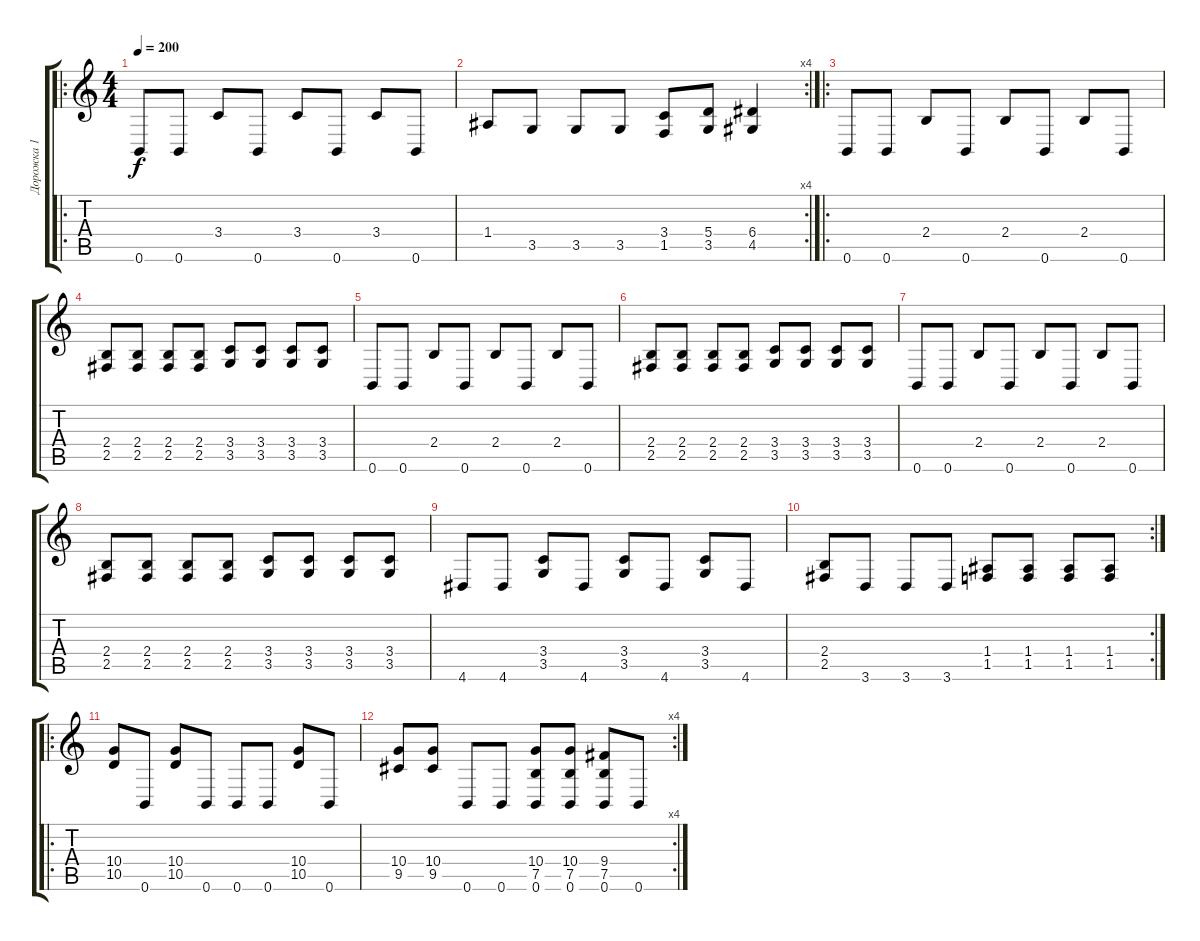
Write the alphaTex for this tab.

\track ("Дорожка 1" "Дорожка 1") {instrument overdrivenguitar}
\staff {score tabs}
\tuning (B3 Gb3 D3 A2 E2 B1) {hide}
\ro
\ts (4 4)
\tempo 200
\clef g2
\ks c
0.6.8{dy f} 0.6.8 3.4.8 0.6.8 3.4.8 0.6.8 3.4.8 0.6.8 |
\rc 4
1.4.8 3.5.8 3.5.8 3.5.8 (3.4 1.5).8 (5.4 3.5).8 (6.4 4.5).4 |
\ro
0.6.8 0.6.8 2.4.8 0.6.8 2.4.8 0.6.8 2.4.8 0.6.8 |
(2.4 2.5).8 (2.4 2.5).8 (2.4 2.5).8 (2.4 2.5).8 (3.4 3.5).8 (3.4 3.5).8 (3.4 3.5).8 (3.4 3.5).8 |
0.6.8 0.6.8 2.4.8 0.6.8 2.4.8 0.6.8 2.4.8 0.6.8 |
(2.4 2.5).8 (2.4 2.5).8 (2.4 2.5).8 (2.4 2.5).8 (3.4 3.5).8 (3.4 3.5).8 (3.4 3.5).8 (3.4 3.5).8 |
0.6.8 0.6.8 2.4.8 0.6.8 2.4.8 0.6.8 2.4.8 0.6.8 |
(2.4 2.5).8 (2.4 2.5).8 (2.4 2.5).8 (2.4 2.5).8 (3.4 3.5).8 (3.4 3.5).8 (3.4 3.5).8 (3.4 3.5).8 |
4.6.8 4.6.8 (3.4 3.5).8 4.6.8 (3.4 3.5).8 4.6.8 (3.4 3.5).8 4.6.8 |
\rc 2
(2.4 2.5).8 3.6.8 3.6.8 3.6.8 (1.4 1.5).8 (1.4 1.5).8 (1.4 1.5).8 (1.4 1.5).8 |
\ro
(10.4 10.5).8 0.6.8 (10.4 10.5).8 0.6.8 0.6.8 0.6.8 (10.4 10.5).8 0.6.8 |
\rc 4
(10.4 9.5).8 (10.4 9.5).8 0.6.8 0.6.8 (10.4 7.5 0.6).8 (10.4 7.5 0.6).8 (9.4 7.5 0.6).8 0.6.8
